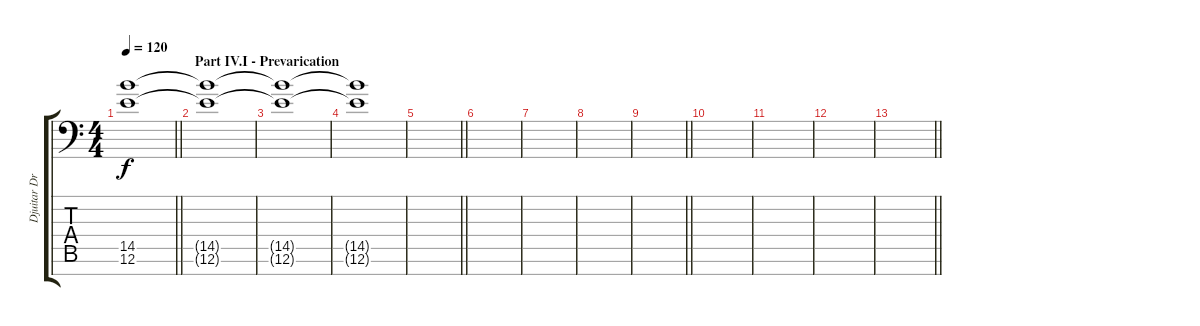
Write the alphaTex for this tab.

\track ("Djuitar Dropped A" "Djuitar Dr") {instrument distortionguitar}
\staff {score tabs}
\tuning (E4 B3 G3 D3 A2 E2 A1) {hide}
\ts (4 4)
\tempo 120
\clef f4
\barLineRight lightlight
\ks c
(14.5{t} 12.6{t}).1{dy f} |
\section ("" "Part IV.I - Prevarication")
(14.5{t} 12.6{t}).1{volume 0} |
(14.5{t} 12.6{t}).1 |
(14.5{t} 12.6{t}).1 |
\barLineRight lightlight
|
|
|
|
\barLineRight lightlight
|
|
|
|
\barLineRight lightlight
